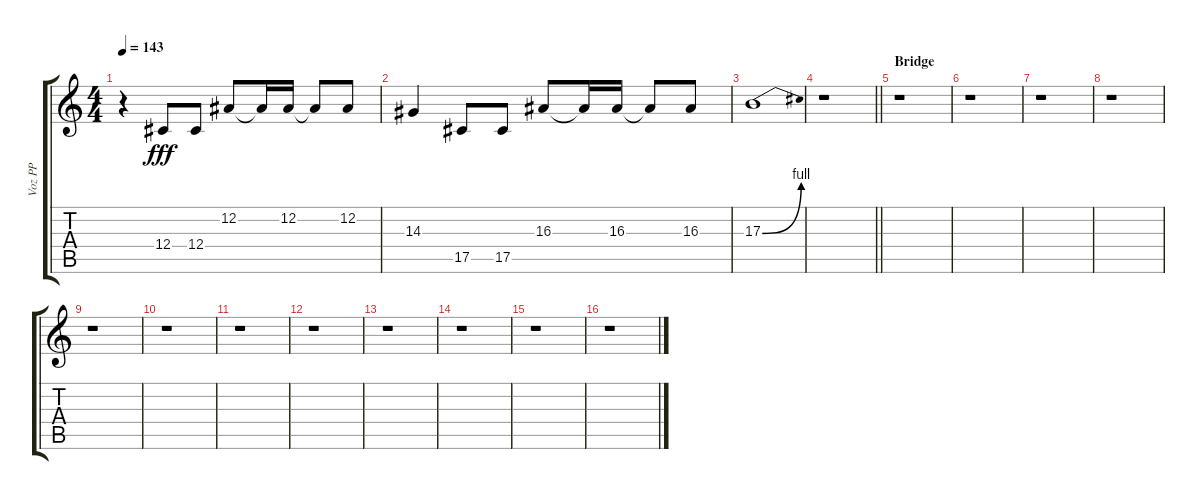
\track ("Voz PP" "Voz PP") {instrument bassoon}
\staff {score tabs}
\tuning (Eb4 Bb3 Gb3 Db3 Ab2 Eb2) {hide}
\ts (4 4)
\tempo 143
\clef g2
\ks c
r.4{dy fff} 12.4.8 12.4.8 12.2.8 12.2{t}.16 12.2.16 12.2{t}.8 12.2.8 |
14.3.4 17.5.8 17.5.8 16.3.8 16.3{t}.16 16.3.16 16.3{t}.8 16.3.8 |
17.3{be (bend 0 0 60 4)}.1 |
\barLineRight lightlight
r.1 |
\section ("" "Bridge")
r.1 |
r.1 |
r.1 |
r.1 |
r.1 |
r.1 |
r.1 |
r.1 |
r.1 |
r.1 |
r.1 |
r.1
